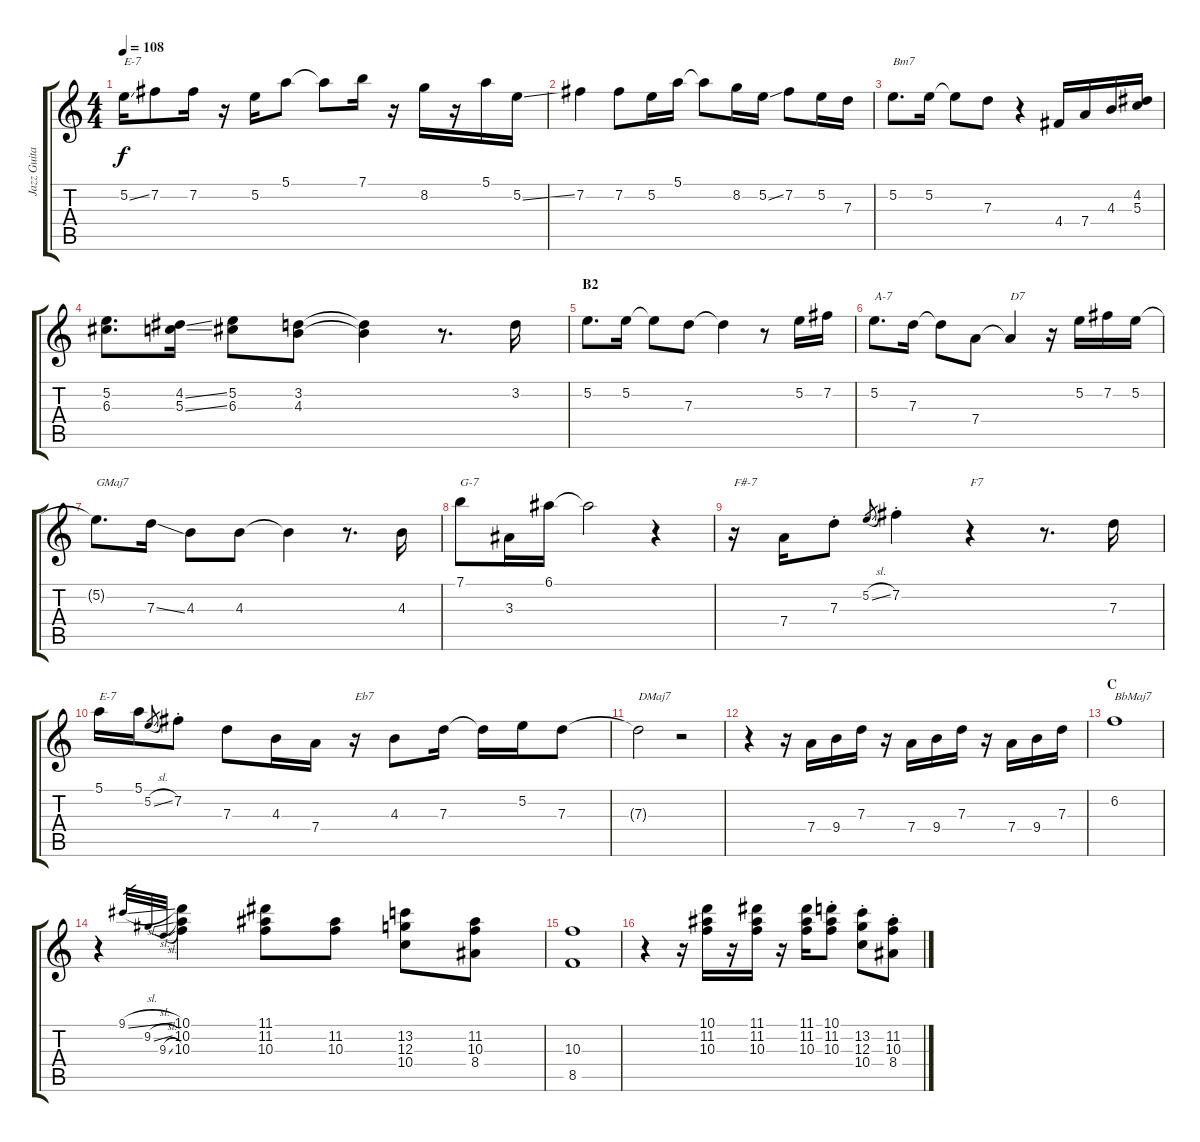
\track ("Jazz Guitar" "Jazz Guita") {instrument electricguitarjazz}
\staff {score tabs}
\tuning (E4 B3 G3 D3 A2 E2) {hide}
\ts (4 4)
\tempo 108
\clef g2
\ks c
5.2{ss}.16{txt "E-7" dy f} 7.2.8 7.2.16 r.16 5.2.16 5.1.8 5.1{t}.8 7.1.16 r.16 8.2.16 r.16 5.1.16 5.2{ss}.16 |
7.2.4 7.2.8 5.2.16 5.1.16 5.1{t}.8 8.2.16 5.2{ss}.16 7.2.8 5.2.16 7.3.16 |
5.2.8{d txt "Bm7"} 5.2.16 5.2{t}.8 7.3.8 r.4 4.4.16 7.4.16 4.3.16 (4.2 5.3).16 |
(5.2 6.3).8{d} (4.2{ss} 5.3{ss}).16 (5.2 6.3).8 (3.2 4.3).8 (3.2{t} 4.3{t}).4 r.8{d} 3.2.16 |
\section ("" "B2")
5.2.8{d} 5.2.16 5.2{t}.8 7.3.8 7.3{t}.4 r.8 5.2.16 7.2.16 |
5.2.8{d txt "A-7"} 7.3.16 7.3{t}.8 7.4.8 7.4{t}.4{txt "D7"} r.16 5.2.16 7.2.16 5.2.16 |
5.2{t}.8{d txt "GMaj7"} 7.3{ss}.16 4.3.8 4.3.8 4.3{t}.4 r.8{d} 4.3.16 |
7.1.8{txt "G-7"} 3.3.16 6.1.16 6.1{t}.2 r.4 |
r.16{txt "F#-7"} 7.4.16 7.3{st}.8 5.2{sl}.8{gr} 7.2{st}.4 r.4{txt "F7"} r.8{d} 7.3.16 |
5.1.16{txt "E-7"} 5.1.16 5.2{sl}.8{gr} 7.2{st}.8 7.3.8 4.3.16 7.4.16 r.16{txt "Eb7"} 4.3.8 7.3.16 7.3{t}.16 5.2.16 7.3.8 |
7.3{t}.2{txt "DMaj7"} r.2 |
r.4 r.16 7.4.16 9.4.16 7.3.16 r.16 7.4.16 9.4.16 7.3.16 r.16 7.4.16 9.4.16 7.3.16 |
\section ("" "C")
6.2.1{txt "BbMaj7"} |
r.4 9.1{sl}.32{gr} 9.2{sl}.32{gr} 9.3{sl}.32{gr} (10.1 10.2 10.3).4 (11.1 11.2 10.3).8 (11.2 10.3).8 (13.2 12.3 10.4).8 (11.2 10.3 8.4).8 |
(10.3 8.5).1 |
r.4 r.16 (10.1 11.2 10.3).16 r.16 (11.1 11.2 10.3).16 r.16 (11.1 11.2 10.3).16 (10.1{st} 11.2 10.3{st}).8 (13.2{st} 12.3 10.4{st}).8 (11.2{st} 10.3 8.4{st}).8
